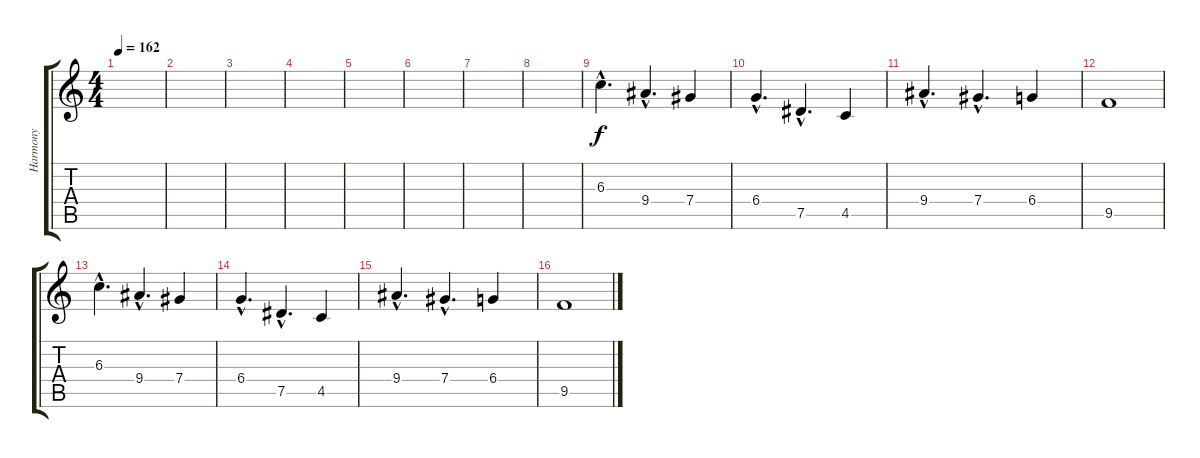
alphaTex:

\track ("Harmony" "Harmony") {instrument distortionguitar}
\staff {score tabs}
\tuning (Eb4 Bb3 Gb3 Db3 Ab2 Eb2) {hide}
\ts (4 4)
\tempo 162
\clef g2
\ks c
|
|
|
|
|
|
|
|
6.3{hac}.4{d} 9.4{hac}.4{d} 7.4.4 |
6.4{hac}.4{d} 7.5{hac}.4{d} 4.5.4 |
9.4{hac}.4{d} 7.4{hac}.4{d} 6.4.4 |
9.5.1 |
6.3{hac}.4{d} 9.4{hac}.4{d} 7.4.4 |
6.4{hac}.4{d} 7.5{hac}.4{d} 4.5.4 |
9.4{hac}.4{d} 7.4{hac}.4{d} 6.4.4 |
9.5.1
